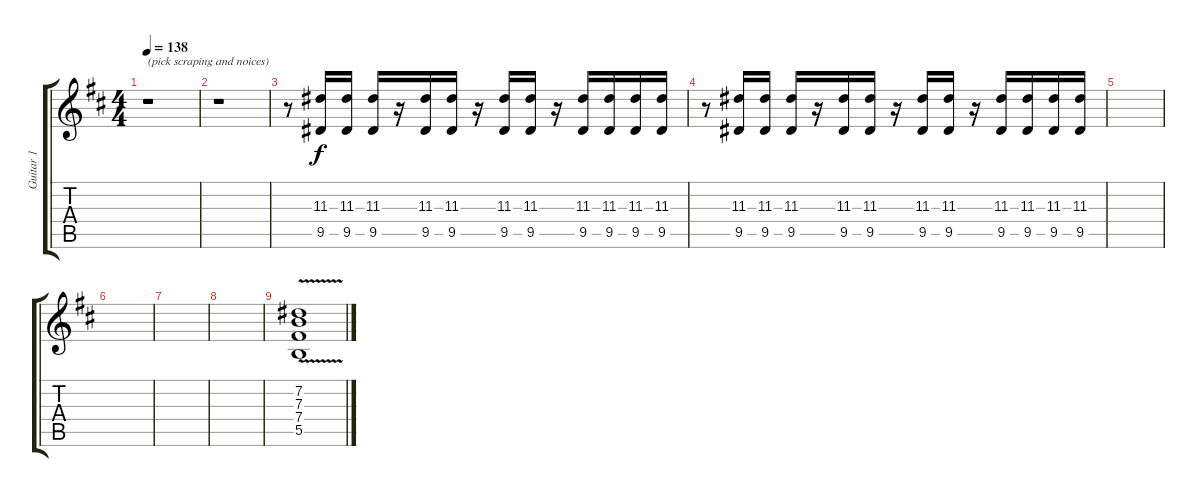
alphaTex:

\track ("Guitar 1" "Guitar 1") {instrument distortionguitar}
\staff {score tabs}
\tuning (Db4 Ab3 E3 B2 Gb2 B1) {hide}
\ts (4 4)
\tempo 138
\clef g2
\ks bminor
r.1{txt "(pick scraping and noices)" dy f} |
r.1 |
r.8 (11.3 9.5).16 (11.3 9.5).16 (11.3 9.5).16 r.16 (11.3 9.5).16 (11.3 9.5).16 r.16 (11.3 9.5).16 (11.3 9.5).16 r.16 (11.3 9.5).16 (11.3 9.5).16 (11.3 9.5).16 (11.3 9.5).16 |
r.8 (11.3 9.5).16 (11.3 9.5).16 (11.3 9.5).16 r.16 (11.3 9.5).16 (11.3 9.5).16 r.16 (11.3 9.5).16 (11.3 9.5).16 r.16 (11.3 9.5).16 (11.3 9.5).16 (11.3 9.5).16 (11.3 9.5).16 |
|
|
|
|
(7.2 7.3{v} 7.4 5.5).1{instrument electricguitarclean}
